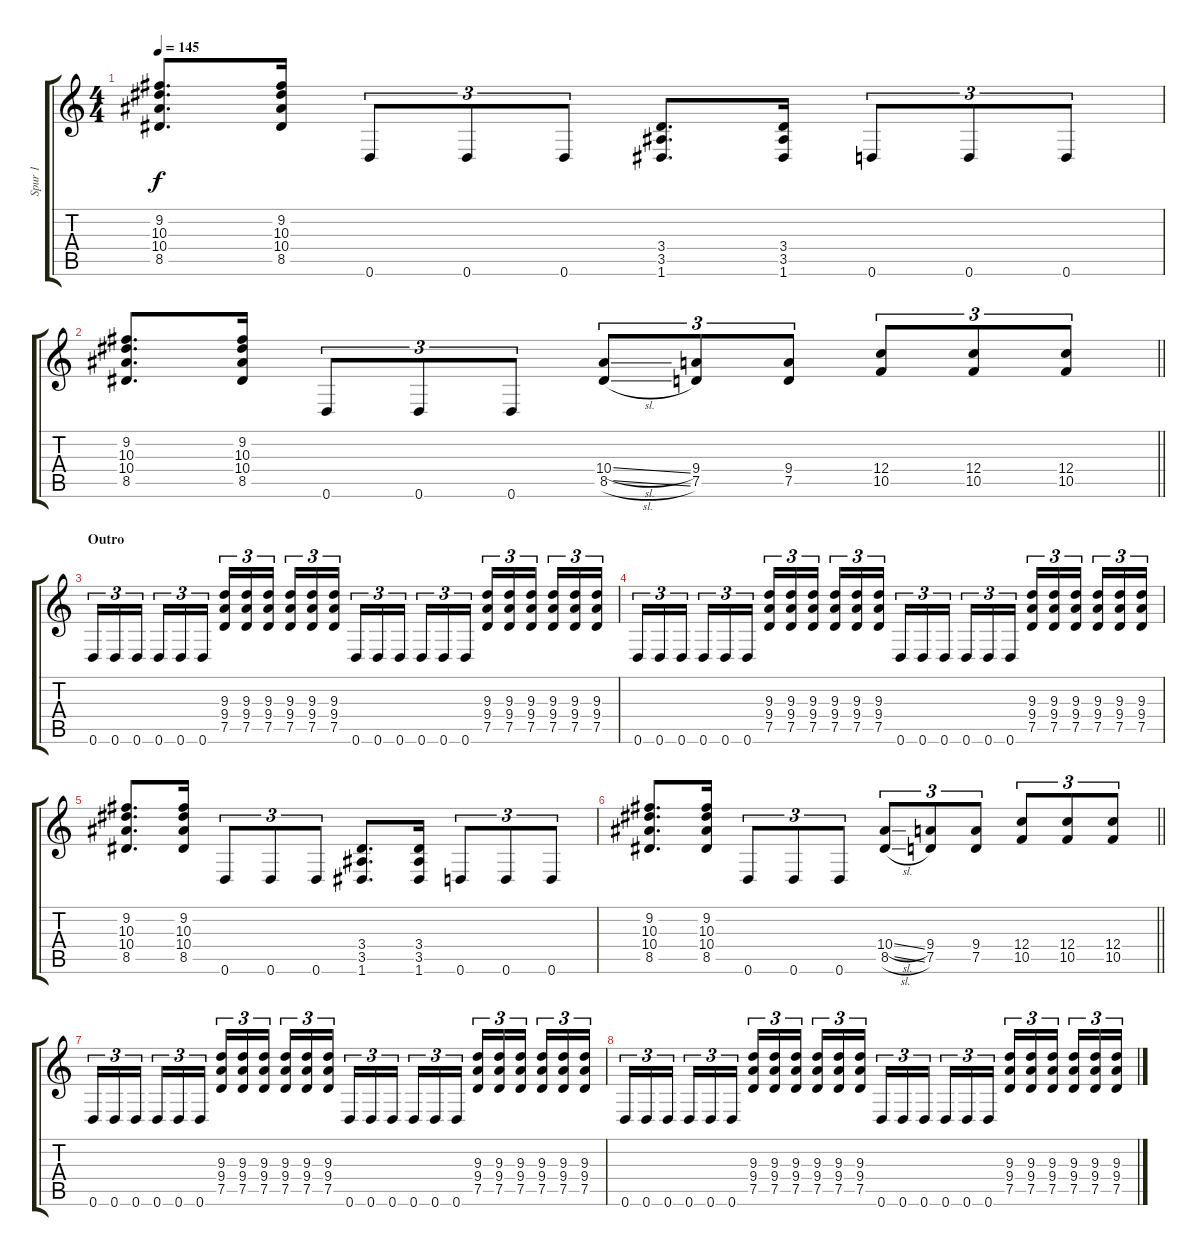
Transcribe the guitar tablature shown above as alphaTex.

\track ("Spur 1" "Spur 1") {instrument distortionguitar}
\staff {score tabs}
\tuning (D4 A3 F3 C3 G2 D2) {hide}
\ts (4 4)
\tempo 145
\clef g2
\ks c
(9.2 10.3 10.4 8.5).8{d dy f} (9.2 10.3 10.4 8.5).16 0.6.8{tu (3 2)} 0.6.8{tu (3 2)} 0.6.8{tu (3 2)} (3.4 3.5 1.6).8{d} (3.4 3.5 1.6).16 0.6.8{tu (3 2)} 0.6.8{tu (3 2)} 0.6.8{tu (3 2)} |
\barLineRight lightlight
(9.2 10.3 10.4 8.5).8{d} (9.2 10.3 10.4 8.5).16 0.6.8{tu (3 2)} 0.6.8{tu (3 2)} 0.6.8{tu (3 2)} (10.4{sl} 8.5{sl}).8{tu (3 2)} (9.4 7.5).8{tu (3 2)} (9.4 7.5).8{tu (3 2)} (12.4 10.5).8{tu (3 2)} (12.4 10.5).8{tu (3 2)} (12.4 10.5).8{tu (3 2)} |
\section ("" "Outro")
0.6.16{tu (3 2)} 0.6.16{tu (3 2)} 0.6.16{tu (3 2) beam splitsecondary} 0.6.16{tu (3 2)} 0.6.16{tu (3 2)} 0.6.16{tu (3 2)} (9.3 9.4 7.5).16{tu (3 2)} (9.3 9.4 7.5).16{tu (3 2)} (9.3 9.4 7.5).16{tu (3 2) beam splitsecondary} (9.3 9.4 7.5).16{tu (3 2)} (9.3 9.4 7.5).16{tu (3 2)} (9.3 9.4 7.5).16{tu (3 2)} 0.6.16{tu (3 2)} 0.6.16{tu (3 2)} 0.6.16{tu (3 2) beam splitsecondary} 0.6.16{tu (3 2)} 0.6.16{tu (3 2)} 0.6.16{tu (3 2)} (9.3 9.4 7.5).16{tu (3 2)} (9.3 9.4 7.5).16{tu (3 2)} (9.3 9.4 7.5).16{tu (3 2) beam splitsecondary} (9.3 9.4 7.5).16{tu (3 2)} (9.3 9.4 7.5).16{tu (3 2)} (9.3 9.4 7.5).16{tu (3 2)} |
0.6.16{tu (3 2)} 0.6.16{tu (3 2)} 0.6.16{tu (3 2) beam splitsecondary} 0.6.16{tu (3 2)} 0.6.16{tu (3 2)} 0.6.16{tu (3 2)} (9.3 9.4 7.5).16{tu (3 2)} (9.3 9.4 7.5).16{tu (3 2)} (9.3 9.4 7.5).16{tu (3 2) beam splitsecondary} (9.3 9.4 7.5).16{tu (3 2)} (9.3 9.4 7.5).16{tu (3 2)} (9.3 9.4 7.5).16{tu (3 2)} 0.6.16{tu (3 2)} 0.6.16{tu (3 2)} 0.6.16{tu (3 2) beam splitsecondary} 0.6.16{tu (3 2)} 0.6.16{tu (3 2)} 0.6.16{tu (3 2)} (9.3 9.4 7.5).16{tu (3 2)} (9.3 9.4 7.5).16{tu (3 2)} (9.3 9.4 7.5).16{tu (3 2) beam splitsecondary} (9.3 9.4 7.5).16{tu (3 2)} (9.3 9.4 7.5).16{tu (3 2)} (9.3 9.4 7.5).16{tu (3 2)} |
(9.2 10.3 10.4 8.5).8{d} (9.2 10.3 10.4 8.5).16 0.6.8{tu (3 2)} 0.6.8{tu (3 2)} 0.6.8{tu (3 2)} (3.4 3.5 1.6).8{d} (3.4 3.5 1.6).16 0.6.8{tu (3 2)} 0.6.8{tu (3 2)} 0.6.8{tu (3 2)} |
\barLineRight lightlight
(9.2 10.3 10.4 8.5).8{d} (9.2 10.3 10.4 8.5).16 0.6.8{tu (3 2)} 0.6.8{tu (3 2)} 0.6.8{tu (3 2)} (10.4{sl} 8.5{sl}).8{tu (3 2)} (9.4 7.5).8{tu (3 2)} (9.4 7.5).8{tu (3 2)} (12.4 10.5).8{tu (3 2)} (12.4 10.5).8{tu (3 2)} (12.4 10.5).8{tu (3 2)} |
0.6.16{tu (3 2)} 0.6.16{tu (3 2)} 0.6.16{tu (3 2) beam splitsecondary} 0.6.16{tu (3 2)} 0.6.16{tu (3 2)} 0.6.16{tu (3 2)} (9.3 9.4 7.5).16{tu (3 2)} (9.3 9.4 7.5).16{tu (3 2)} (9.3 9.4 7.5).16{tu (3 2) beam splitsecondary} (9.3 9.4 7.5).16{tu (3 2)} (9.3 9.4 7.5).16{tu (3 2)} (9.3 9.4 7.5).16{tu (3 2)} 0.6.16{tu (3 2)} 0.6.16{tu (3 2)} 0.6.16{tu (3 2) beam splitsecondary} 0.6.16{tu (3 2)} 0.6.16{tu (3 2)} 0.6.16{tu (3 2)} (9.3 9.4 7.5).16{tu (3 2)} (9.3 9.4 7.5).16{tu (3 2)} (9.3 9.4 7.5).16{tu (3 2) beam splitsecondary} (9.3 9.4 7.5).16{tu (3 2)} (9.3 9.4 7.5).16{tu (3 2)} (9.3 9.4 7.5).16{tu (3 2)} |
0.6.16{tu (3 2)} 0.6.16{tu (3 2)} 0.6.16{tu (3 2) beam splitsecondary} 0.6.16{tu (3 2)} 0.6.16{tu (3 2)} 0.6.16{tu (3 2)} (9.3 9.4 7.5).16{tu (3 2)} (9.3 9.4 7.5).16{tu (3 2)} (9.3 9.4 7.5).16{tu (3 2) beam splitsecondary} (9.3 9.4 7.5).16{tu (3 2)} (9.3 9.4 7.5).16{tu (3 2)} (9.3 9.4 7.5).16{tu (3 2)} 0.6.16{tu (3 2)} 0.6.16{tu (3 2)} 0.6.16{tu (3 2) beam splitsecondary} 0.6.16{tu (3 2)} 0.6.16{tu (3 2)} 0.6.16{tu (3 2)} (9.3 9.4 7.5).16{tu (3 2)} (9.3 9.4 7.5).16{tu (3 2)} (9.3 9.4 7.5).16{tu (3 2) beam splitsecondary} (9.3 9.4 7.5).16{tu (3 2)} (9.3 9.4 7.5).16{tu (3 2)} (9.3 9.4 7.5).16{tu (3 2)}
